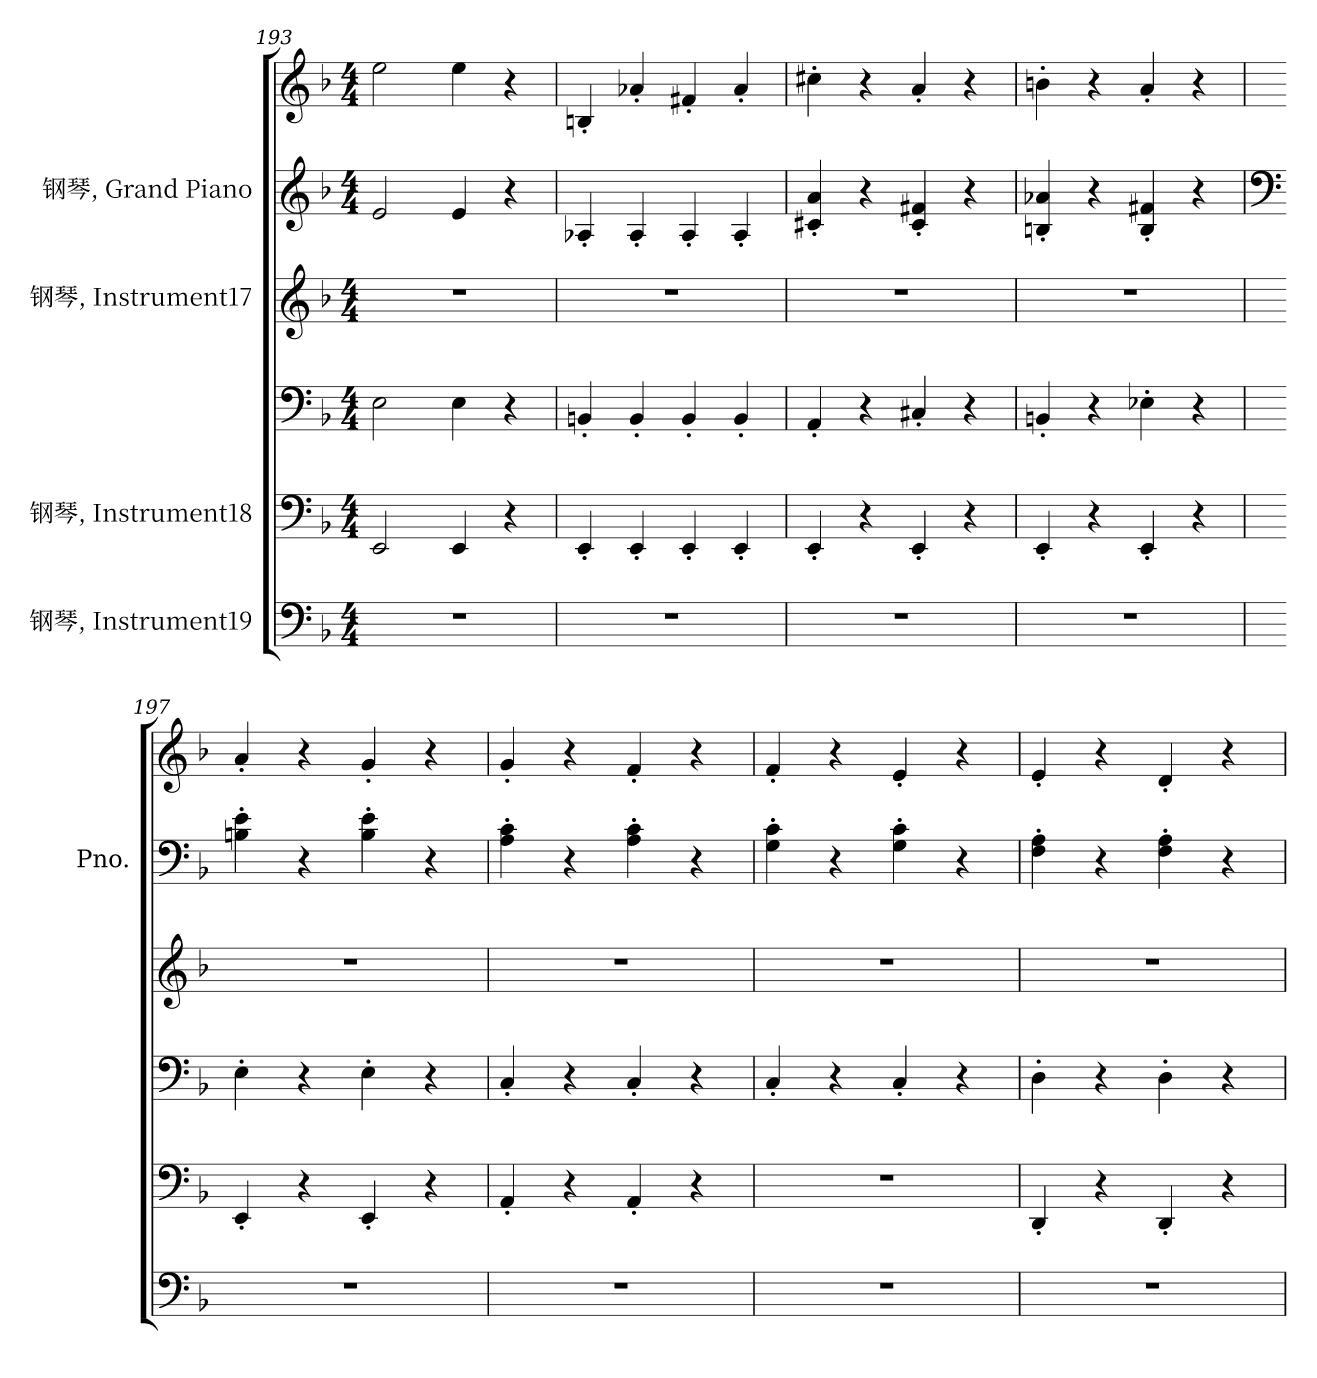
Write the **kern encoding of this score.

**kern	**kern	**kern	**kern	**kern	**kern
*part4	*part3	*part3	*part2	*part1	*part1
*staff6	*staff5	*staff4	*staff3	*staff2	*staff1
*I"钢琴, Instrument19	*I"钢琴, Instrument18	*	*I"钢琴, Instrument17	*I"钢琴, Grand Piano	*
*	*	*	*	*I'Pno.	*
*clefF4	*clefF4	*clefF4	*clefG2	*clefG2	*clefG2
*k[b-]	*k[b-]	*k[b-]	*k[b-]	*k[b-]	*k[b-]
*M4/4	*M4/4	*M4/4	*M4/4	*M4/4	*M4/4
=193	=193	=193	=193	=193	=193
1r	2EE/	2E\	1r	2e/	2ee\
.	4EE/	4E\	.	4e/	4ee\
.	4r	4r	.	4r	4r
!!LO:PB:g=z
=194	=194	=194	=194	=194	=194
1r	4EE'/	4BBn'/	1r	4A-X'/	4Bn'/
.	4EE'/	4BB'/	.	4A-'/	4a-X'/
.	4EE'/	4BB'/	.	4A-'/	4f#X'/
.	4EE'/	4BB'/	.	4A-'/	4a-'/
=195	=195	=195	=195	=195	=195
1r	4EE'/	4AA'/	1r	4c#X/' 4a/'	4cc#X'\
.	4r	4r	.	4r	4r
.	4EE'/	4C#X'/	.	4c#/' 4f#X/'	4a'/
.	4r	4r	.	4r	4r
=196	=196	=196	=196	=196	=196
1r	4EE'/	4BBn'/	1r	4Bn/' 4a-X/'	4bn'\
.	4r	4r	.	4r	4r
.	4EE'/	4E-X'\	.	4B/' 4f#X/'	4a'/
.	4r	4r	.	4r	4r
=197	=197	=197	=197	=197	=197
*	*	*	*	*clefF4	*
1r	4EE'/	4E'\	1r	4Bn\' 4e\'	4a'/
.	4r	4r	.	4r	4r
.	4EE'/	4E'\	.	4B\' 4e\'	4g'/
.	4r	4r	.	4r	4r
=198	=198	=198	=198	=198	=198
1r	4AA'/	4C'/	1r	4A\' 4c\'	4g'/
.	4r	4r	.	4r	4r
.	4AA'/	4C'/	.	4A\' 4c\'	4f'/
.	4r	4r	.	4r	4r
=199	=199	=199	=199	=199	=199
1r	1r	4C'/	1r	4G\' 4c\'	4f'/
.	.	4r	.	4r	4r
.	.	4C'/	.	4G\' 4c\'	4e'/
.	.	4r	.	4r	4r
=200	=200	=200	=200	=200	=200
1r	4DD'/	4D'\	1r	4F\' 4A\'	4e'/
.	4r	4r	.	4r	4r
.	4DD'/	4D'\	.	4F\' 4A\'	4d'/
.	4r	4r	.	4r	4r
=	=	=	=	=	=
*-	*-	*-	*-	*-	*-
